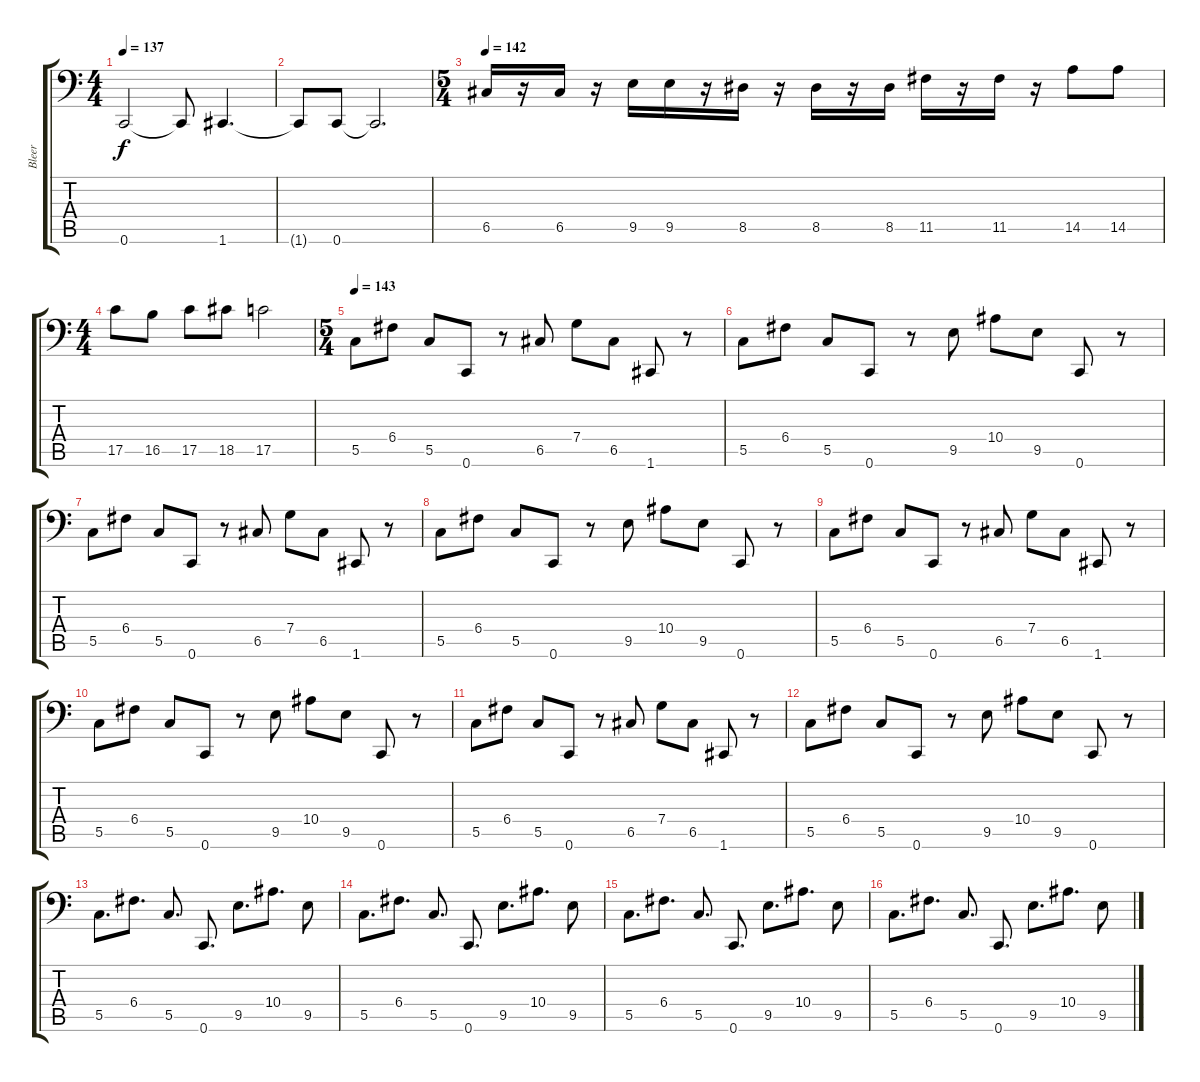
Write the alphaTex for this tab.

\track ("Bleer" "Bleer") {instrument electricbasspick}
\staff {score tabs}
\tuning (D3 A2 F2 C2 G1 C1) {hide}
\ts (4 4)
\tempo 137
\clef f4
\ks c
0.6{t}.2{dy f} 0.6{t}.8 1.6.4{d} |
1.6{t}.8 0.6.8 0.6{t}.2{d} |
\ts (5 4)
\tempo 142
6.5.16 r.16 6.5.16 r.16 9.5.16 9.5.16 r.16 8.5.16 r.16 8.5.16 r.16 8.5.16 11.5.16 r.16 11.5.16 r.16 14.5.8 14.5.8 |
\ts (4 4)
17.5.8 16.5.8 17.5.8 18.5.8 17.5.2 |
\ts (5 4)
\tempo 143
5.5.8 6.4.8 5.5.8 0.6.8 r.8 6.5.8 7.4.8 6.5.8 1.6.8 r.8 |
5.5.8 6.4.8 5.5.8 0.6.8 r.8 9.5.8 10.4.8 9.5.8 0.6.8 r.8 |
5.5.8 6.4.8 5.5.8 0.6.8 r.8 6.5.8 7.4.8 6.5.8 1.6.8 r.8 |
5.5.8 6.4.8 5.5.8 0.6.8 r.8 9.5.8 10.4.8 9.5.8 0.6.8 r.8 |
5.5.8 6.4.8 5.5.8 0.6.8 r.8 6.5.8 7.4.8 6.5.8 1.6.8 r.8 |
5.5.8 6.4.8 5.5.8 0.6.8 r.8 9.5.8 10.4.8 9.5.8 0.6.8 r.8 |
5.5.8 6.4.8 5.5.8 0.6.8 r.8 6.5.8 7.4.8 6.5.8 1.6.8 r.8 |
5.5.8 6.4.8 5.5.8 0.6.8 r.8 9.5.8 10.4.8 9.5.8 0.6.8 r.8 |
5.5.8{d} 6.4.8{d} 5.5.8{d} 0.6.8{d} 9.5.8{d} 10.4.8{d} 9.5.8 |
5.5.8{d} 6.4.8{d} 5.5.8{d} 0.6.8{d} 9.5.8{d} 10.4.8{d} 9.5.8 |
5.5.8{d} 6.4.8{d} 5.5.8{d} 0.6.8{d} 9.5.8{d} 10.4.8{d} 9.5.8 |
5.5.8{d} 6.4.8{d} 5.5.8{d} 0.6.8{d} 9.5.8{d} 10.4.8{d} 9.5.8
